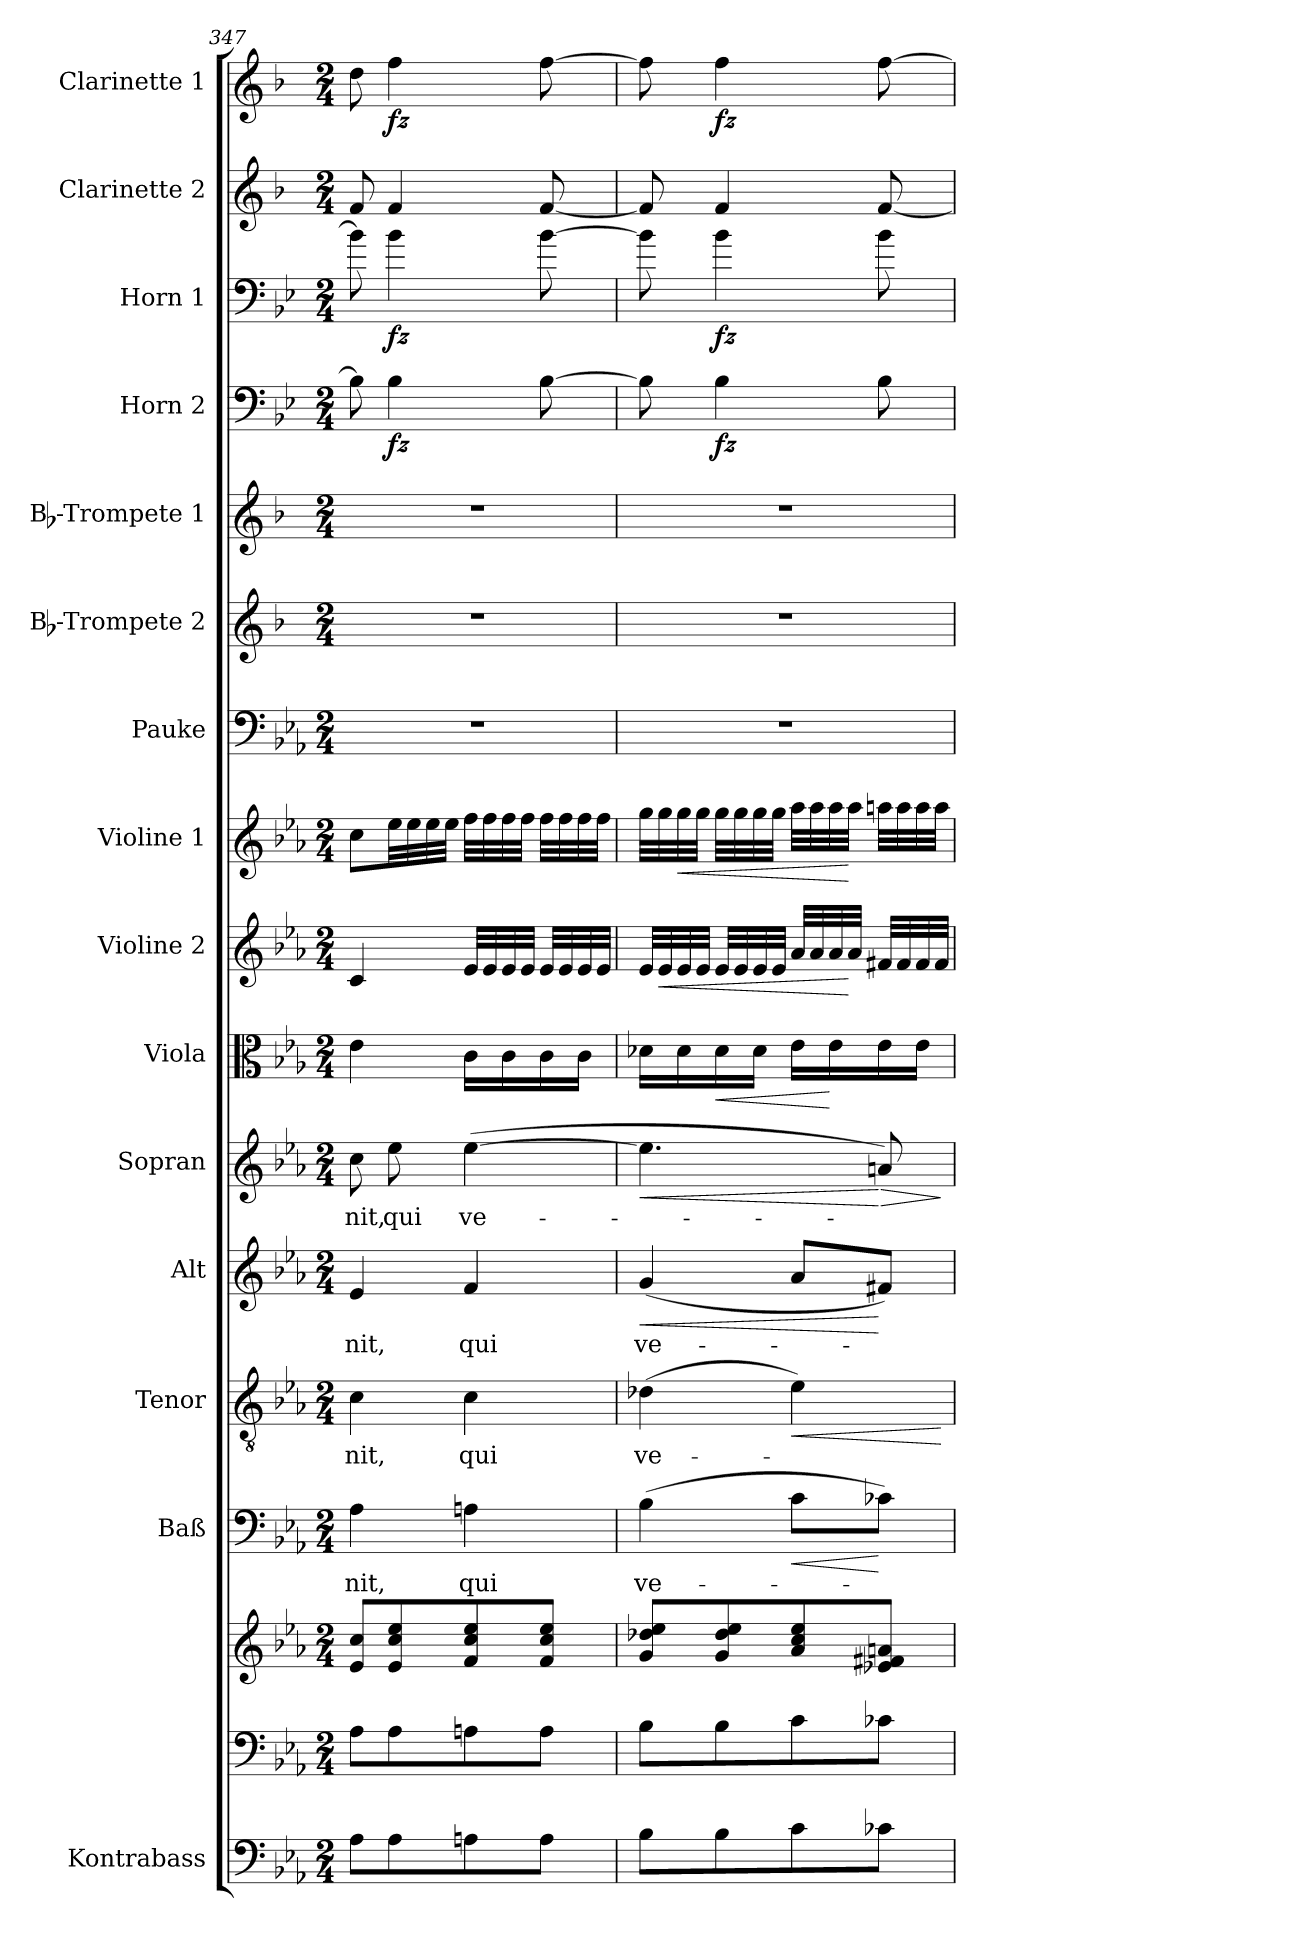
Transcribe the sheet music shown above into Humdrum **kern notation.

**kern	**kern	**kern	**kern	**text	**dynam	**kern	**text	**dynam	**kern	**text	**dynam	**kern	**text	**dynam	**kern	**dynam	**kern	**dynam	**kern	**dynam	**kern	**kern	**kern	**kern	**dynam	**kern	**dynam	**kern	**kern	**dynam
*part16	*part15	*part15	*part14	*part14	*part14	*part13	*part13	*part13	*part12	*part12	*part12	*part11	*part11	*part11	*part10	*part10	*part9	*part9	*part8	*part8	*part7	*part6	*part5	*part4	*part4	*part3	*part3	*part2	*part1	*part1
*staff17	*staff16	*staff15	*staff14	*staff14	*staff14	*staff13	*staff13	*staff13	*staff12	*staff12	*staff12	*staff11	*staff11	*staff11	*staff10	*staff10	*staff9	*staff9	*staff8	*staff8	*staff7	*staff6	*staff5	*staff4	*staff4	*staff3	*staff3	*staff2	*staff1	*staff1
*I"Kontrabass	*	*	*I"Baß	*	*	*I"Tenor	*	*	*I"Alt	*	*	*I"Sopran	*	*	*I"Viola	*	*I"Violine 2	*	*I"Violine 1	*	*I"Pauke	*I"Bb-Trompete 2	*I"Bb-Trompete 1	*I"Horn 2	*	*I"Horn 1	*	*I"Clarinette 2	*I"Clarinette 1	*
*I'Kb.	*	*	*I'Baß	*	*	*I'Ten	*	*	*I'Alt	*	*	*I'Sop	*	*	*I'Vla.	*	*I'Vln. 2	*	*I'Vln. 1	*	*I'Pk.	*I'Bb Trp. 2	*I'Bb Trp. 1	*I'Hrn. 2	*	*I'Hrn. 1	*	*I'Cl. 2	*I'Cl. 1	*
*clefF4	*clefF4	*clefG2	*clefF4	*	*	*clefGv2	*	*	*clefG2	*	*	*clefG2	*	*	*clefC3	*	*clefG2	*	*clefG2	*	*clefF4	*clefG2	*clefG2	*clefF4	*	*clefF4	*	*clefG2	*clefG2	*
*ITrd7c12	*	*	*	*	*	*	*	*	*	*	*	*	*	*	*	*	*	*	*	*	*	*ITrd1c2	*ITrd1c2	*ITrd4c7	*	*ITrd4c7	*	*ITrd1c2	*ITrd1c2	*
*k[b-e-a-]	*k[b-e-a-]	*k[b-e-a-]	*k[b-e-a-]	*	*	*k[b-e-a-]	*	*	*k[b-e-a-]	*	*	*k[b-e-a-]	*	*	*k[b-e-a-]	*	*k[b-e-a-]	*	*k[b-e-a-]	*	*k[b-e-a-]	*k[b-e-a-]	*k[b-e-a-]	*k[b-e-a-]	*	*k[b-e-a-]	*	*k[b-e-a-]	*k[b-e-a-]	*
*E-:	*E-:	*E-:	*E-:	*	*	*E-:	*	*	*E-:	*	*	*E-:	*	*	*E-:	*	*E-:	*	*E-:	*	*E-:	*E-:	*E-:	*E-:	*	*E-:	*	*E-:	*E-:	*
*M2/4	*M2/4	*M2/4	*M2/4	*	*	*M2/4	*	*	*M2/4	*	*	*M2/4	*	*	*M2/4	*	*M2/4	*	*M2/4	*	*M2/4	*M2/4	*M2/4	*M2/4	*	*M2/4	*	*M2/4	*M2/4	*
=347	=347	=347	=347	=347	=347	=347	=347	=347	=347	=347	=347	=347	=347	=347	=347	=347	=347	=347	=347	=347	=347	=347	=347	=347	=347	=347	=347	=347	=347	=347
!	!	!	!	!LO:LY:b	!	!	!LO:LY:b	!	!	!LO:LY:b	!	!	!LO:LY:b	!	!	!	!	!	!	!	!	!	!	!	!	!	!	!	!	!
8AA-\L	8A-\L	8e-/ 8cc/L	4A-\	-nit,	.	4c\	-nit,	.	4e-/	-nit,	.	8cc\	-nit,	.	4e-\	.	4c/	.	8cc\L	.	2r	2r	2r	8E-\]	.	8e-\]	.	8e-/	8cc\	.
!	!	!	!	!	!	!	!	!	!	!	!	!	!LO:LY:b	!	!	!	!	!	!	!	!	!	!	!	!LO:DY:b	!	!LO:DY:b	!	!	!LO:DY:b
8AA-\	8A-\	8e-/ 8cc/ 8ee-/	.	.	.	.	.	.	.	.	.	8ee-\	qui	.	.	.	.	.	32ee-\LL	.	.	.	.	4E-\	fz	4e-\	fz	4e-/	4ee-\	fz
.	.	.	.	.	.	.	.	.	.	.	.	.	.	.	.	.	.	.	32ee-\	.	.	.	.	.	.	.	.	.	.	.
.	.	.	.	.	.	.	.	.	.	.	.	.	.	.	.	.	.	.	32ee-\	.	.	.	.	.	.	.	.	.	.	.
.	.	.	.	.	.	.	.	.	.	.	.	.	.	.	.	.	.	.	32ee-\JJJ	.	.	.	.	.	.	.	.	.	.	.
!	!	!	!	!LO:LY:b	!	!	!LO:LY:b	!	!	!LO:LY:b	!	!	!LO:LY:b	!	!	!	!	!	!	!	!	!	!	!	!	!	!	!	!	!
8AAn\	8An\	8f/ 8cc/ 8ee-/	4An\	qui	.	4c\	qui	.	4f/	qui	.	(>[4ee-\	ve-	.	16c\LL	.	32e-/LLL	.	32ff\LLL	.	.	.	.	.	.	.	.	.	.	.
.	.	.	.	.	.	.	.	.	.	.	.	.	.	.	.	.	32e-/	.	32ff\	.	.	.	.	.	.	.	.	.	.	.
.	.	.	.	.	.	.	.	.	.	.	.	.	.	.	16c\	.	32e-/	.	32ff\	.	.	.	.	.	.	.	.	.	.	.
.	.	.	.	.	.	.	.	.	.	.	.	.	.	.	.	.	32e-/JJJ	.	32ff\JJJ	.	.	.	.	.	.	.	.	.	.	.
8AA\J	8A\J	8f/ 8cc/ 8ee-/J	.	.	.	.	.	.	.	.	.	.	.	.	16c\	.	32e-/LLL	.	32ff\LLL	.	.	.	.	[8E-\	.	[8e-\	.	[8e-/	[8ee-\	.
.	.	.	.	.	.	.	.	.	.	.	.	.	.	.	.	.	32e-/	.	32ff\	.	.	.	.	.	.	.	.	.	.	.
.	.	.	.	.	.	.	.	.	.	.	.	.	.	.	16c\JJ	.	32e-/	.	32ff\	.	.	.	.	.	.	.	.	.	.	.
.	.	.	.	.	.	.	.	.	.	.	.	.	.	.	.	.	32e-/JJJ	.	32ff\JJJ	.	.	.	.	.	.	.	.	.	.	.
=348	=348	=348	=348	=348	=348	=348	=348	=348	=348	=348	=348	=348	=348	=348	=348	=348	=348	=348	=348	=348	=348	=348	=348	=348	=348	=348	=348	=348	=348	=348
!	!	!	!	!LO:LY:b	!	!	!LO:LY:b	!	!	!LO:LY:b	!LO:HP:b	!	!	!LO:HP:b	!	!	!	!	!	!	!	!	!	!	!	!	!	!	!	!
8BB-\L	8B-\L	8g/ 8dd-X/ 8ee-/L	(>4B-\	ve-	.	(>4d-X\	ve-	.	(<4g/	ve-	<	4.ee-\]	.	<	16d-X\LL	.	32e-/LLL	.	32gg\LLL	.	2r	2r	2r	8E-\]	.	8e-\]	.	8e-/]	8ee-\]	.
!	!	!	!	!	!	!	!	!	!	!	!	!	!	!	!	!	!	!LO:HP:b	!	!	!	!	!	!	!	!	!	!	!	!
.	.	.	.	.	.	.	.	.	.	.	.	.	.	.	.	.	32e-/	<	32gg\	.	.	.	.	.	.	.	.	.	.	.
!	!	!	!	!	!	!	!	!	!	!	!	!	!	!	!	!	!	!	!	!LO:HP:b	!	!	!	!	!	!	!	!	!	!
.	.	.	.	.	.	.	.	.	.	.	.	.	.	.	16d-\	.	32e-/	.	32gg\	<	.	.	.	.	.	.	.	.	.	.
.	.	.	.	.	.	.	.	.	.	.	.	.	.	.	.	.	32e-/JJJ	.	32gg\JJJ	.	.	.	.	.	.	.	.	.	.	.
!	!	!	!	!	!	!	!	!	!	!	!	!	!	!	!	!LO:HP:b	!	!	!	!	!	!	!	!	!LO:DY:b	!	!LO:DY:b	!	!	!LO:DY:b
8BB-\	8B-\	8g/ 8dd-/ 8ee-/	.	.	.	.	.	.	.	.	.	.	.	.	16d-\	<	32e-/LLL	.	32gg\LLL	.	.	.	.	4E-\	fz	4e-\	fz	4e-/	4ee-\	fz
.	.	.	.	.	.	.	.	.	.	.	.	.	.	.	.	.	32e-/	.	32gg\	.	.	.	.	.	.	.	.	.	.	.
.	.	.	.	.	.	.	.	.	.	.	.	.	.	.	16d-\JJ	.	32e-/	.	32gg\	.	.	.	.	.	.	.	.	.	.	.
.	.	.	.	.	.	.	.	.	.	.	.	.	.	.	.	.	32e-/JJJ	.	32gg\JJJ	.	.	.	.	.	.	.	.	.	.	.
!	!	!	!	!	!LO:HP:b	!	!	!LO:HP:b	!	!	!	!	!	!	!	!	!	!	!	!	!	!	!	!	!	!	!	!	!	!
8C\	8c\	8a-/ 8cc/ 8ee-/	8c\L	.	<	4e-\)	.	<	8a-/L	.	.	.	.	.	16e-\LL	.	32a-/LLL	.	32aa-\LLL	.	.	.	.	.	.	.	.	.	.	.
.	.	.	.	.	.	.	.	.	.	.	.	.	.	.	.	.	32a-/	.	32aa-\	.	.	.	.	.	.	.	.	.	.	.
.	.	.	.	.	.	.	.	.	.	.	.	.	.	.	16e-\	[	32a-/	.	32aa-\	.	.	.	.	.	.	.	.	.	.	.
.	.	.	.	.	.	.	.	.	.	.	.	.	.	.	.	.	32a-/JJJ	[	32aa-\JJJ	[	.	.	.	.	.	.	.	.	.	.
!	!	!	!	!	!	!	!	!	!	!	!	!	!	!LO:HP:n=1:b	!	!	!	!	!	!	!	!	!	!	!	!	!	!	!	!
8C-X\J	8c-X\J	8e-X/ 8f#X/ 8an/J	8c-X\J)	.	[	.	.	.	8f#X/J)	.	[	8an/)	.	[ >	16e-\	.	32f#X/LLL	.	32aan\LLL	.	.	.	.	8E-\	.	8e-\	.	[8e-/	[8ee-\	.
.	.	.	.	.	.	.	.	.	.	.	.	.	.	.	.	.	32f#/	.	32aa\	.	.	.	.	.	.	.	.	.	.	.
.	.	.	.	.	.	.	.	.	.	.	.	.	.	.	16e-\JJ	.	32f#/	.	32aa\	.	.	.	.	.	.	.	.	.	.	.
.	.	.	.	.	.	.	.	.	.	.	.	.	.	.	.	.	32f#/JJJ	.	32aa\JJJ	.	.	.	.	.	.	.	.	.	.	.
.	.	.	.	.	.	.	.	[	.	.	.	.	.	]	.	.	.	.	.	.	.	.	.	.	.	.	.	.	.	.
=	=	=	=	=	=	=	=	=	=	=	=	=	=	=	=	=	=	=	=	=	=	=	=	=	=	=	=	=	=	=
*-	*-	*-	*-	*-	*-	*-	*-	*-	*-	*-	*-	*-	*-	*-	*-	*-	*-	*-	*-	*-	*-	*-	*-	*-	*-	*-	*-	*-	*-	*-
